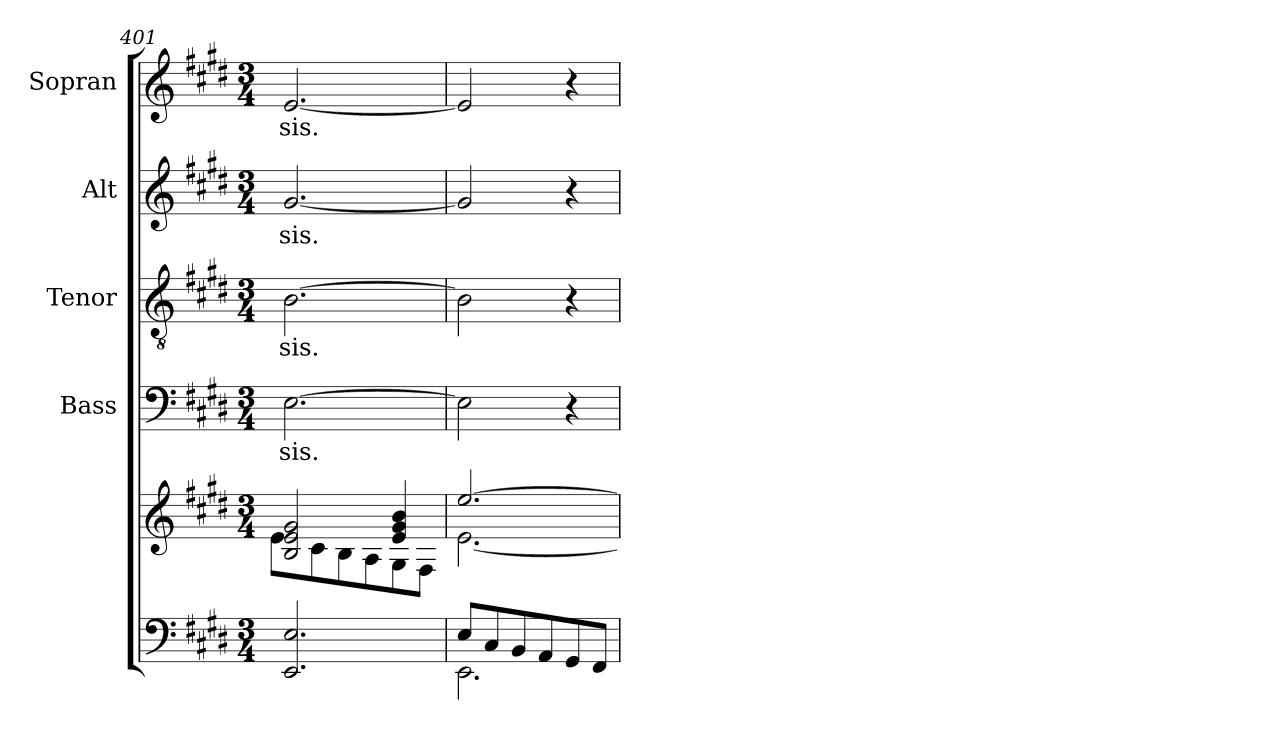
**kern	**kern	**kern	**text	**kern	**text	**kern	**text	**kern	**text
*part5	*part5	*part4	*part4	*part3	*part3	*part2	*part2	*part1	*part1
*staff6	*staff5	*staff4	*staff4	*staff3	*staff3	*staff2	*staff2	*staff1	*staff1
*	*	*I"Bass	*	*I"Tenor	*	*I"Alt	*	*I"Sopran	*
*	*	*I'B.	*	*I'T.	*	*I'A.	*	*I'S.	*
*clefF4	*clefG2	*clefF4	*	*clefGv2	*	*clefG2	*	*clefG2	*
*k[f#c#g#d#]	*k[f#c#g#d#]	*k[f#c#g#d#]	*	*k[f#c#g#d#]	*	*k[f#c#g#d#]	*	*k[f#c#g#d#]	*
*E:	*E:	*E:	*	*E:	*	*E:	*	*E:	*
*M3/4	*M3/4	*M3/4	*	*M3/4	*	*M3/4	*	*M3/4	*
=401	=401	=401	=401	=401	=401	=401	=401	=401	=401
*	*^	*	*	*	*	*	*	*	*
!	!	!	!	!LO:LY:b	!	!LO:LY:b	!	!LO:LY:b	!	!LO:LY:b
2.EE/ 2.E/	2B/ 2e/ 2g#/	8e\L	[2.E\	-sis.	[2.B\	-sis.	[2.g#/	-sis.	[2.e/	-sis.
.	.	8c#\	.	.	.	.	.	.	.	.
.	.	8B\	.	.	.	.	.	.	.	.
.	.	8A\	.	.	.	.	.	.	.	.
.	4e/ 4g#/ 4b/	8G#\	.	.	.	.	.	.	.	.
.	.	8F#\J	.	.	.	.	.	.	.	.
=402	=402	=402	=402	=402	=402	=402	=402	=402	=402	=402
*^	*	*	*	*	*	*	*	*	*	*
8E/L	2.EE\	[>2.ee/	[<2.e\	2E\]	.	2B\]	.	2g#/]	.	2e/]	.
8C#/	.	.	.	.	.	.	.	.	.	.	.
8BB/	.	.	.	.	.	.	.	.	.	.	.
8AA/	.	.	.	.	.	.	.	.	.	.	.
8GG#/	.	.	.	4r	.	4r	.	4r	.	4r	.
8FF#/J	.	.	.	.	.	.	.	.	.	.	.
*v	*v	*	*	*	*	*	*	*	*	*	*
*	*v	*v	*	*	*	*	*	*	*	*
=	=	=	=	=	=	=	=	=	=
*-	*-	*-	*-	*-	*-	*-	*-	*-	*-
